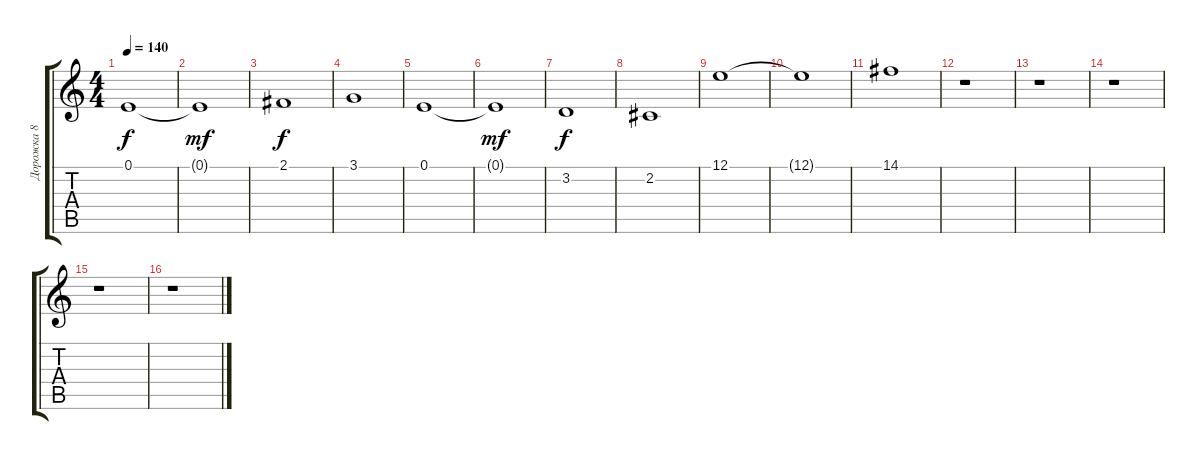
\track ("Дорожка 8" "Дорожка 8") {instrument synthstrings2}
\staff {score tabs}
\tuning (E4 B3 G3 D3 A2 D2) {hide}
\ts (4 4)
\tempo 140
\clef g2
\ks c
0.1.1{dy f} |
0.1{t}.1{dy mf} |
2.1.1{dy f} |
3.1.1 |
0.1.1 |
0.1{t}.1{dy mf} |
3.2.1{dy f} |
2.2.1 |
12.1.1 |
12.1{t}.1 |
14.1.1 |
r.1 |
r.1 |
r.1 |
r.1 |
r.1
